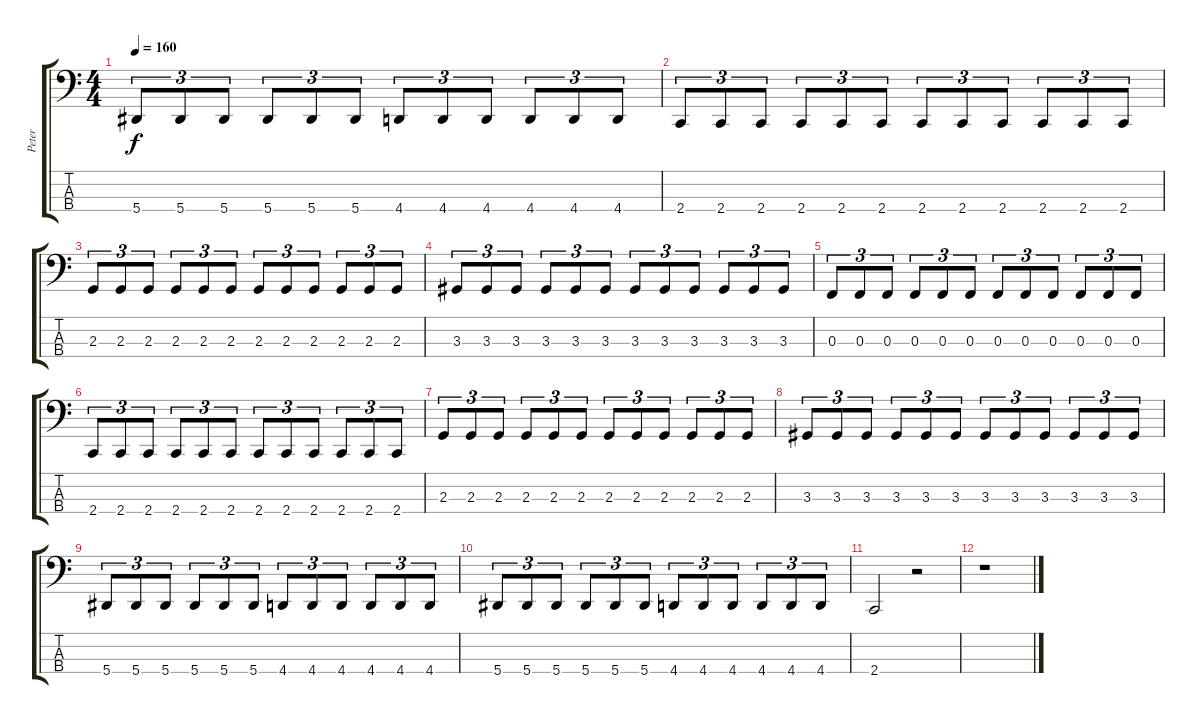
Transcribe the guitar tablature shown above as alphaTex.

\track ("Peter" "Peter") {instrument electricbassfinger}
\staff {score tabs}
\tuning (Eb2 Bb1 F1 Bb0) {hide}
\ts (4 4)
\tempo 160
\clef f4
\ks c
5.4.8{tu (3 2) dy f} 5.4.8{tu (3 2)} 5.4.8{tu (3 2)} 5.4.8{tu (3 2)} 5.4.8{tu (3 2)} 5.4.8{tu (3 2)} 4.4.8{tu (3 2)} 4.4.8{tu (3 2)} 4.4.8{tu (3 2)} 4.4.8{tu (3 2)} 4.4.8{tu (3 2)} 4.4.8{tu (3 2)} |
2.4.8{tu (3 2)} 2.4.8{tu (3 2)} 2.4.8{tu (3 2)} 2.4.8{tu (3 2)} 2.4.8{tu (3 2)} 2.4.8{tu (3 2)} 2.4.8{tu (3 2)} 2.4.8{tu (3 2)} 2.4.8{tu (3 2)} 2.4.8{tu (3 2)} 2.4.8{tu (3 2)} 2.4.8{tu (3 2)} |
2.3.8{tu (3 2)} 2.3.8{tu (3 2)} 2.3.8{tu (3 2)} 2.3.8{tu (3 2)} 2.3.8{tu (3 2)} 2.3.8{tu (3 2)} 2.3.8{tu (3 2)} 2.3.8{tu (3 2)} 2.3.8{tu (3 2)} 2.3.8{tu (3 2)} 2.3.8{tu (3 2)} 2.3.8{tu (3 2)} |
3.3.8{tu (3 2)} 3.3.8{tu (3 2)} 3.3.8{tu (3 2)} 3.3.8{tu (3 2)} 3.3.8{tu (3 2)} 3.3.8{tu (3 2)} 3.3.8{tu (3 2)} 3.3.8{tu (3 2)} 3.3.8{tu (3 2)} 3.3.8{tu (3 2)} 3.3.8{tu (3 2)} 3.3.8{tu (3 2)} |
0.3.8{tu (3 2)} 0.3.8{tu (3 2)} 0.3.8{tu (3 2)} 0.3.8{tu (3 2)} 0.3.8{tu (3 2)} 0.3.8{tu (3 2)} 0.3.8{tu (3 2)} 0.3.8{tu (3 2)} 0.3.8{tu (3 2)} 0.3.8{tu (3 2)} 0.3.8{tu (3 2)} 0.3.8{tu (3 2)} |
2.4.8{tu (3 2)} 2.4.8{tu (3 2)} 2.4.8{tu (3 2)} 2.4.8{tu (3 2)} 2.4.8{tu (3 2)} 2.4.8{tu (3 2)} 2.4.8{tu (3 2)} 2.4.8{tu (3 2)} 2.4.8{tu (3 2)} 2.4.8{tu (3 2)} 2.4.8{tu (3 2)} 2.4.8{tu (3 2)} |
2.3.8{tu (3 2)} 2.3.8{tu (3 2)} 2.3.8{tu (3 2)} 2.3.8{tu (3 2)} 2.3.8{tu (3 2)} 2.3.8{tu (3 2)} 2.3.8{tu (3 2)} 2.3.8{tu (3 2)} 2.3.8{tu (3 2)} 2.3.8{tu (3 2)} 2.3.8{tu (3 2)} 2.3.8{tu (3 2)} |
3.3.8{tu (3 2)} 3.3.8{tu (3 2)} 3.3.8{tu (3 2)} 3.3.8{tu (3 2)} 3.3.8{tu (3 2)} 3.3.8{tu (3 2)} 3.3.8{tu (3 2)} 3.3.8{tu (3 2)} 3.3.8{tu (3 2)} 3.3.8{tu (3 2)} 3.3.8{tu (3 2)} 3.3.8{tu (3 2)} |
5.4.8{tu (3 2)} 5.4.8{tu (3 2)} 5.4.8{tu (3 2)} 5.4.8{tu (3 2)} 5.4.8{tu (3 2)} 5.4.8{tu (3 2)} 4.4.8{tu (3 2)} 4.4.8{tu (3 2)} 4.4.8{tu (3 2)} 4.4.8{tu (3 2)} 4.4.8{tu (3 2)} 4.4.8{tu (3 2)} |
5.4.8{tu (3 2)} 5.4.8{tu (3 2)} 5.4.8{tu (3 2)} 5.4.8{tu (3 2)} 5.4.8{tu (3 2)} 5.4.8{tu (3 2)} 4.4.8{tu (3 2)} 4.4.8{tu (3 2)} 4.4.8{tu (3 2)} 4.4.8{tu (3 2)} 4.4.8{tu (3 2)} 4.4.8{tu (3 2)} |
2.4.2 r.2 |
r.1
